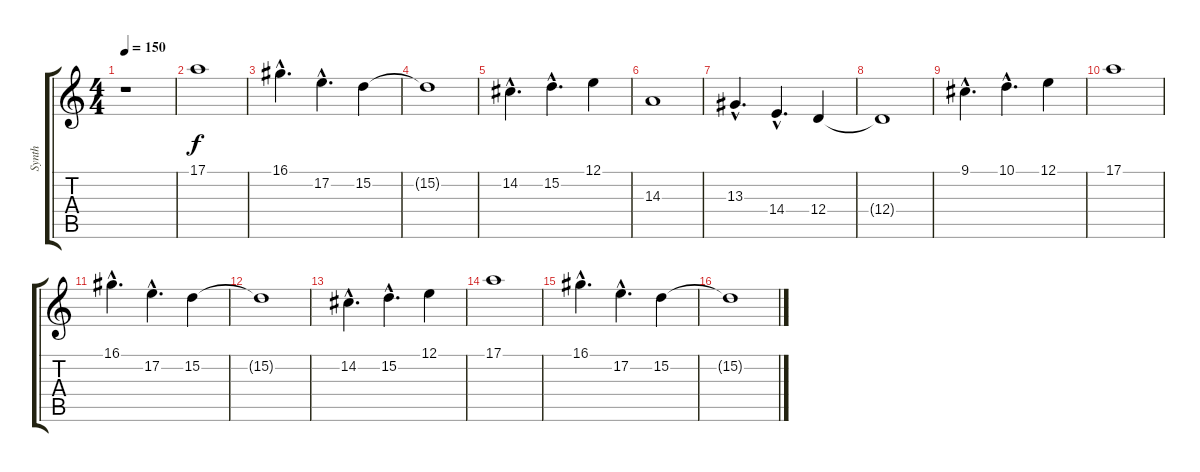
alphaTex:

\track ("Synth" "Synth") {instrument synthstrings1}
\staff {score tabs}
\tuning (E4 B3 G3 D3 A2 E2) {hide}
\ts (4 4)
\tempo 150
\clef g2
\ks c
r.1{dy f} |
17.1.1 |
16.1{hac}.4{d} 17.2{hac}.4{d} 15.2.4 |
15.2{t}.1 |
14.2{hac}.4{d} 15.2{hac}.4{d} 12.1.4 |
14.3.1 |
13.3{hac}.4{d} 14.4{hac}.4{d} 12.4.4 |
12.4{t}.1 |
9.1{hac}.4{d} 10.1{hac}.4{d} 12.1.4 |
17.1.1 |
16.1{hac}.4{d} 17.2{hac}.4{d} 15.2.4 |
15.2{t}.1 |
14.2{hac}.4{d} 15.2{hac}.4{d} 12.1.4 |
17.1.1 |
16.1{hac}.4{d} 17.2{hac}.4{d} 15.2.4 |
15.2{t}.1
